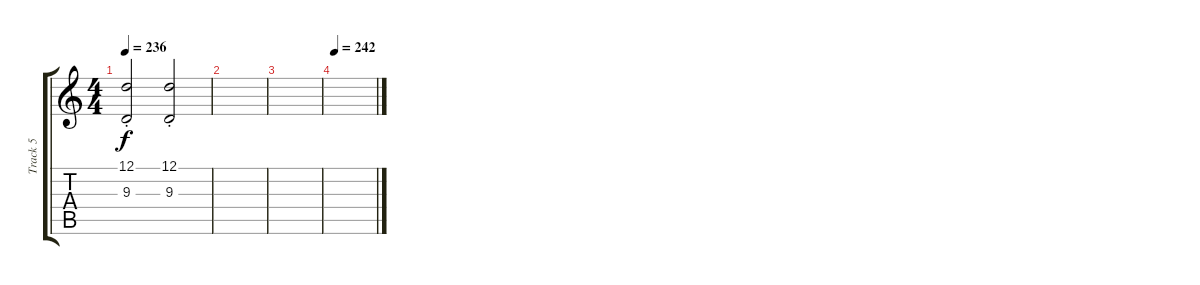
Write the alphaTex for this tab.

\track ("Track 5" "Track 5") {instrument pad8sweep}
\staff {score tabs}
\tuning (D4 A3 F3 C3 G2 C2) {hide}
\ts (4 4)
\tempo 236
\clef g2
\ks c
(12.1{st} 9.3{st}).2{dy f} (12.1{st} 9.3{st}).2 |
|
|
\tempo 242
